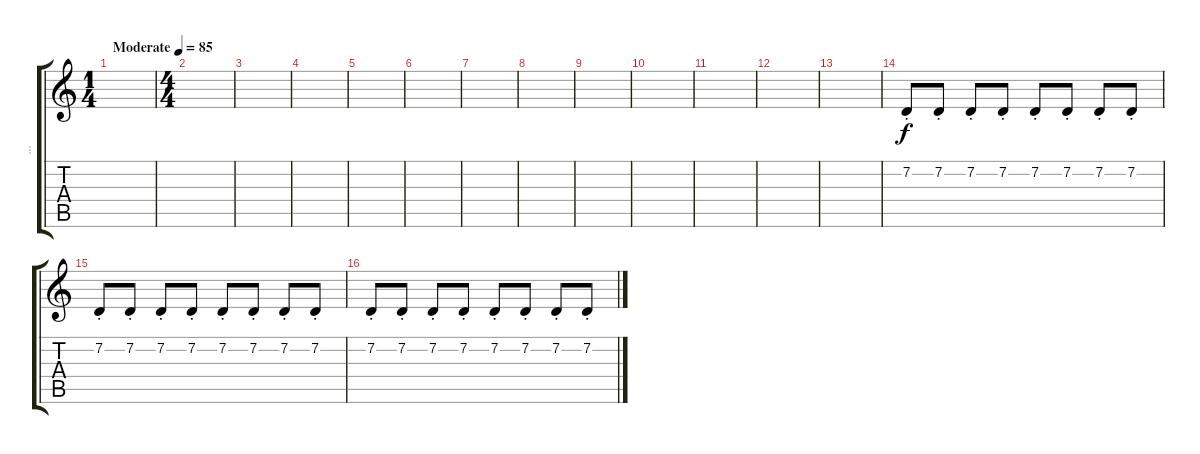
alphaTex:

\track ("..." "...") {instrument acousticgrandpiano}
\staff {score tabs}
\tuning (C4 G3 Eb3 Bb2 F2 C2) {hide}
\ts (1 4)
\tempo (85 "Moderate")
\clef g2
\ks c
|
\ts (4 4)
|
|
|
|
|
|
|
|
|
|
|
|
7.2{st}.8 7.2{st}.8 7.2{st}.8 7.2{st}.8 7.2{st}.8 7.2{st}.8 7.2{st}.8 7.2{st}.8 |
7.2{st}.8 7.2{st}.8 7.2{st}.8 7.2{st}.8 7.2{st}.8 7.2{st}.8 7.2{st}.8 7.2{st}.8 |
7.2{st}.8 7.2{st}.8 7.2{st}.8 7.2{st}.8 7.2{st}.8 7.2{st}.8 7.2{st}.8 7.2{st}.8
